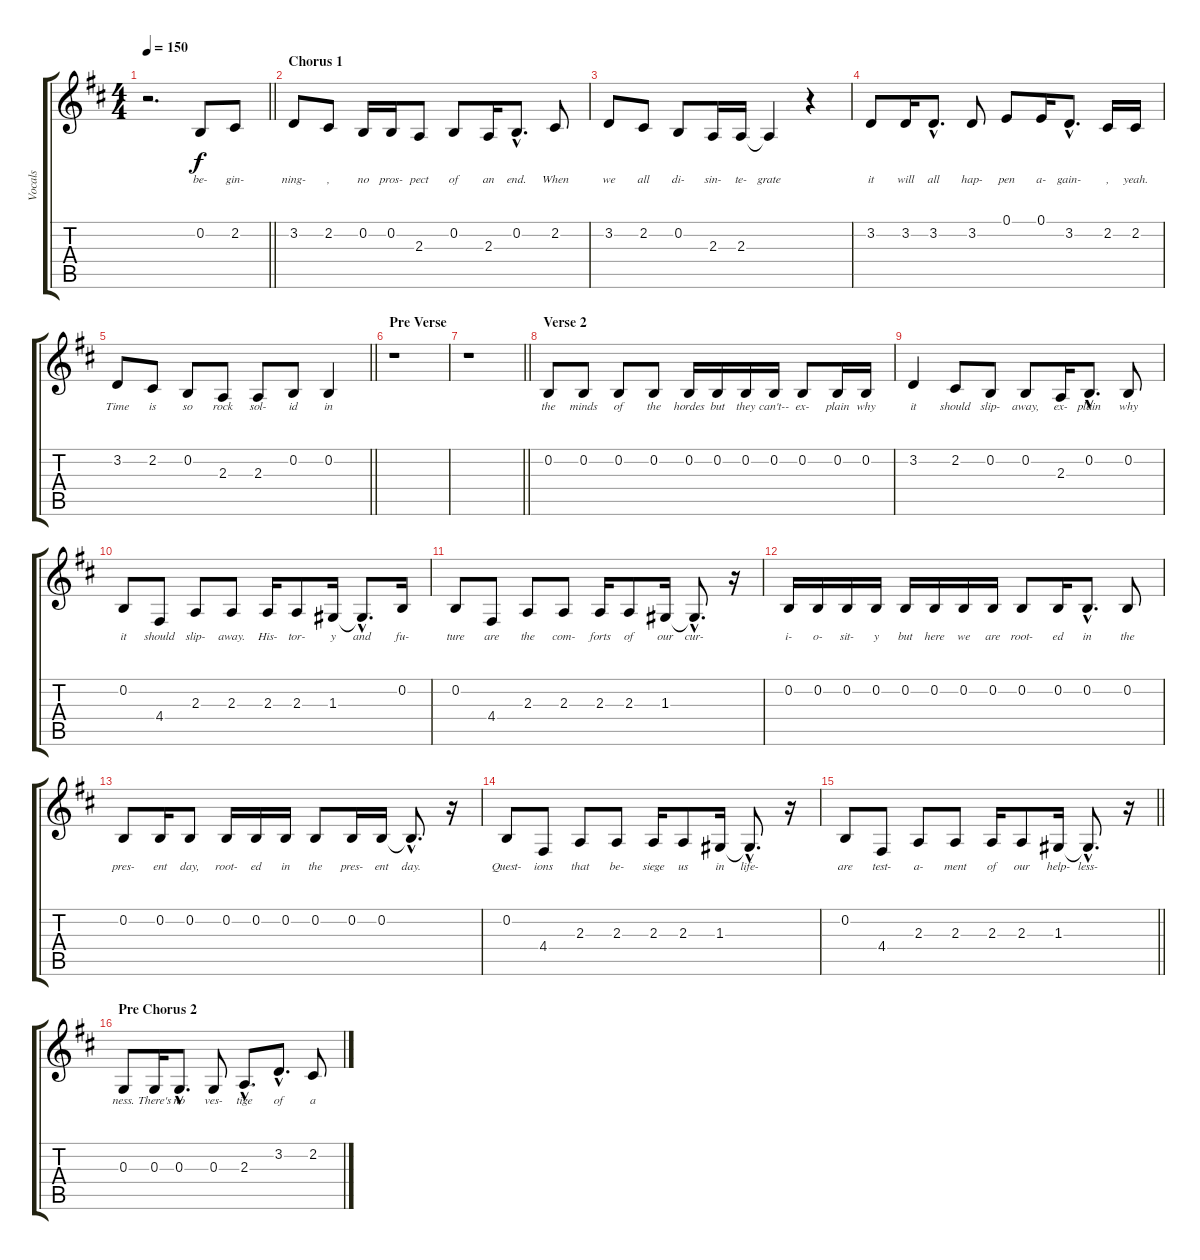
\track ("Vocals" "Vocals") {instrument oboe}
\staff {score tabs}
\tuning (E4 B3 G3 D3 A2 E2) {hide}
\ts (4 4)
\tempo 150
\clef g2
\barLineRight lightlight
\ks bminor
r.2{d dy f} 0.2.8{lyrics (0 "be-") lyrics (1 "") lyrics (2 "") lyrics (3 "") lyrics (4 "")} 2.2.8{lyrics (0 "gin-") lyrics (1 "") lyrics (2 "") lyrics (3 "") lyrics (4 "")} |
\section ("" "Chorus 1")
3.2.8{lyrics (0 "ning-") lyrics (1 "") lyrics (2 "") lyrics (3 "") lyrics (4 "")} 2.2.8{lyrics (0 ",") lyrics (1 "") lyrics (2 "") lyrics (3 "") lyrics (4 "")} 0.2.16{lyrics (0 "no") lyrics (1 "") lyrics (2 "") lyrics (3 "") lyrics (4 "")} 0.2.16{lyrics (0 "pros-") lyrics (1 "") lyrics (2 "") lyrics (3 "") lyrics (4 "")} 2.3.8{lyrics (0 "pect") lyrics (1 "") lyrics (2 "") lyrics (3 "") lyrics (4 "")} 0.2.8{lyrics (0 "of") lyrics (1 "") lyrics (2 "") lyrics (3 "") lyrics (4 "")} 2.3.16{lyrics (0 "an") lyrics (1 "") lyrics (2 "") lyrics (3 "") lyrics (4 "")} 0.2{hac}.8{d lyrics (0 "end.") lyrics (1 "") lyrics (2 "") lyrics (3 "") lyrics (4 "")} 2.2.8{lyrics (0 "When") lyrics (1 "") lyrics (2 "") lyrics (3 "") lyrics (4 "")} |
3.2.8{lyrics (0 "we") lyrics (1 "") lyrics (2 "") lyrics (3 "") lyrics (4 "")} 2.2.8{lyrics (0 "all") lyrics (1 "") lyrics (2 "") lyrics (3 "") lyrics (4 "")} 0.2.8{lyrics (0 "di-") lyrics (1 "") lyrics (2 "") lyrics (3 "") lyrics (4 "")} 2.3.16{lyrics (0 "sin-") lyrics (1 "") lyrics (2 "") lyrics (3 "") lyrics (4 "")} 2.3.16{lyrics (0 "te-") lyrics (1 "") lyrics (2 "") lyrics (3 "") lyrics (4 "")} 2.3{t}.4{lyrics (0 "grate") lyrics (1 "") lyrics (2 "") lyrics (3 "") lyrics (4 "")} r.4 |
3.2.8{lyrics (0 "it") lyrics (1 "") lyrics (2 "") lyrics (3 "") lyrics (4 "")} 3.2.16{lyrics (0 "will") lyrics (1 "") lyrics (2 "") lyrics (3 "") lyrics (4 "")} 3.2{hac}.8{d lyrics (0 "all") lyrics (1 "") lyrics (2 "") lyrics (3 "") lyrics (4 "")} 3.2.8{lyrics (0 "hap-") lyrics (1 "") lyrics (2 "") lyrics (3 "") lyrics (4 "")} 0.1.8{lyrics (0 "pen") lyrics (1 "") lyrics (2 "") lyrics (3 "") lyrics (4 "")} 0.1.16{lyrics (0 "a-") lyrics (1 "") lyrics (2 "") lyrics (3 "") lyrics (4 "")} 3.2{hac}.8{d lyrics (0 "gain-") lyrics (1 "") lyrics (2 "") lyrics (3 "") lyrics (4 "")} 2.2.16{lyrics (0 ",") lyrics (1 "") lyrics (2 "") lyrics (3 "") lyrics (4 "")} 2.2.16{lyrics (0 "yeah.") lyrics (1 "") lyrics (2 "") lyrics (3 "") lyrics (4 "")} |
\barLineRight lightlight
3.2.8{lyrics (0 "Time") lyrics (1 "") lyrics (2 "") lyrics (3 "") lyrics (4 "")} 2.2.8{lyrics (0 "is") lyrics (1 "") lyrics (2 "") lyrics (3 "") lyrics (4 "")} 0.2.8{lyrics (0 "so") lyrics (1 "") lyrics (2 "") lyrics (3 "") lyrics (4 "")} 2.3.8{lyrics (0 "rock") lyrics (1 "") lyrics (2 "") lyrics (3 "") lyrics (4 "")} 2.3.8{lyrics (0 "sol-") lyrics (1 "") lyrics (2 "") lyrics (3 "") lyrics (4 "")} 0.2.8{lyrics (0 "id") lyrics (1 "") lyrics (2 "") lyrics (3 "") lyrics (4 "")} 0.2.4{lyrics (0 "in") lyrics (1 "") lyrics (2 "") lyrics (3 "") lyrics (4 "")} |
\section ("" "Pre Verse")
r.1 |
\barLineRight lightlight
r.1 |
\section ("" "Verse 2")
0.2.8{lyrics (0 "the") lyrics (1 "") lyrics (2 "") lyrics (3 "") lyrics (4 "")} 0.2.8{lyrics (0 "minds") lyrics (1 "") lyrics (2 "") lyrics (3 "") lyrics (4 "")} 0.2.8{lyrics (0 "of") lyrics (1 "") lyrics (2 "") lyrics (3 "") lyrics (4 "")} 0.2.8{lyrics (0 "the") lyrics (1 "") lyrics (2 "") lyrics (3 "") lyrics (4 "")} 0.2.16{lyrics (0 "hordes") lyrics (1 "") lyrics (2 "") lyrics (3 "") lyrics (4 "")} 0.2.16{lyrics (0 "but") lyrics (1 "") lyrics (2 "") lyrics (3 "") lyrics (4 "")} 0.2.16{lyrics (0 "they") lyrics (1 "") lyrics (2 "") lyrics (3 "") lyrics (4 "")} 0.2.16{lyrics (0 "can't--") lyrics (1 "") lyrics (2 "") lyrics (3 "") lyrics (4 "")} 0.2.8{lyrics (0 "ex-") lyrics (1 "") lyrics (2 "") lyrics (3 "") lyrics (4 "")} 0.2.16{lyrics (0 "plain") lyrics (1 "") lyrics (2 "") lyrics (3 "") lyrics (4 "")} 0.2.16{lyrics (0 "why") lyrics (1 "") lyrics (2 "") lyrics (3 "") lyrics (4 "")} |
3.2.4{lyrics (0 "it") lyrics (1 "") lyrics (2 "") lyrics (3 "") lyrics (4 "")} 2.2.8{lyrics (0 "should") lyrics (1 "") lyrics (2 "") lyrics (3 "") lyrics (4 "")} 0.2.8{lyrics (0 "slip-") lyrics (1 "") lyrics (2 "") lyrics (3 "") lyrics (4 "")} 0.2.8{lyrics (0 "away,") lyrics (1 "") lyrics (2 "") lyrics (3 "") lyrics (4 "")} 2.3.16{lyrics (0 "ex-") lyrics (1 "") lyrics (2 "") lyrics (3 "") lyrics (4 "")} 0.2{hac}.8{d lyrics (0 "plain") lyrics (1 "") lyrics (2 "") lyrics (3 "") lyrics (4 "")} 0.2.8{lyrics (0 "why") lyrics (1 "") lyrics (2 "") lyrics (3 "") lyrics (4 "")} |
0.2.8{lyrics (0 "it") lyrics (1 "") lyrics (2 "") lyrics (3 "") lyrics (4 "")} 4.4.8{lyrics (0 "should") lyrics (1 "") lyrics (2 "") lyrics (3 "") lyrics (4 "")} 2.3.8{lyrics (0 "slip-") lyrics (1 "") lyrics (2 "") lyrics (3 "") lyrics (4 "")} 2.3.8{lyrics (0 "away.") lyrics (1 "") lyrics (2 "") lyrics (3 "") lyrics (4 "")} 2.3.16{lyrics (0 "His-") lyrics (1 "") lyrics (2 "") lyrics (3 "") lyrics (4 "")} 2.3.8{lyrics (0 "tor-") lyrics (1 "") lyrics (2 "") lyrics (3 "") lyrics (4 "")} 1.3.16{lyrics (0 "y") lyrics (1 "") lyrics (2 "") lyrics (3 "") lyrics (4 "")} 1.3{hac t}.8{d lyrics (0 "and") lyrics (1 "") lyrics (2 "") lyrics (3 "") lyrics (4 "")} 0.2.16{lyrics (0 "fu-") lyrics (1 "") lyrics (2 "") lyrics (3 "") lyrics (4 "")} |
0.2.8{lyrics (0 "ture") lyrics (1 "") lyrics (2 "") lyrics (3 "") lyrics (4 "")} 4.4.8{lyrics (0 "are") lyrics (1 "") lyrics (2 "") lyrics (3 "") lyrics (4 "")} 2.3.8{lyrics (0 "the") lyrics (1 "") lyrics (2 "") lyrics (3 "") lyrics (4 "")} 2.3.8{lyrics (0 "com-") lyrics (1 "") lyrics (2 "") lyrics (3 "") lyrics (4 "")} 2.3.16{lyrics (0 "forts") lyrics (1 "") lyrics (2 "") lyrics (3 "") lyrics (4 "")} 2.3.8{lyrics (0 "of") lyrics (1 "") lyrics (2 "") lyrics (3 "") lyrics (4 "")} 1.3.16{lyrics (0 "our") lyrics (1 "") lyrics (2 "") lyrics (3 "") lyrics (4 "")} 1.3{hac t}.8{d lyrics (0 "cur-") lyrics (1 "") lyrics (2 "") lyrics (3 "") lyrics (4 "")} r.16 |
0.2.16{lyrics (0 "i-") lyrics (1 "") lyrics (2 "") lyrics (3 "") lyrics (4 "")} 0.2.16{lyrics (0 "o-") lyrics (1 "") lyrics (2 "") lyrics (3 "") lyrics (4 "")} 0.2.16{lyrics (0 "sit-") lyrics (1 "") lyrics (2 "") lyrics (3 "") lyrics (4 "")} 0.2.16{lyrics (0 "y") lyrics (1 "") lyrics (2 "") lyrics (3 "") lyrics (4 "")} 0.2.16{lyrics (0 "but") lyrics (1 "") lyrics (2 "") lyrics (3 "") lyrics (4 "")} 0.2.16{lyrics (0 "here") lyrics (1 "") lyrics (2 "") lyrics (3 "") lyrics (4 "")} 0.2.16{lyrics (0 "we") lyrics (1 "") lyrics (2 "") lyrics (3 "") lyrics (4 "")} 0.2.16{lyrics (0 "are") lyrics (1 "") lyrics (2 "") lyrics (3 "") lyrics (4 "")} 0.2.8{lyrics (0 "root-") lyrics (1 "") lyrics (2 "") lyrics (3 "") lyrics (4 "")} 0.2.16{lyrics (0 "ed") lyrics (1 "") lyrics (2 "") lyrics (3 "") lyrics (4 "")} 0.2{hac}.8{d lyrics (0 "in") lyrics (1 "") lyrics (2 "") lyrics (3 "") lyrics (4 "")} 0.2.8{lyrics (0 "the") lyrics (1 "") lyrics (2 "") lyrics (3 "") lyrics (4 "")} |
0.2.8{lyrics (0 "pres-") lyrics (1 "") lyrics (2 "") lyrics (3 "") lyrics (4 "")} 0.2.16{lyrics (0 "ent") lyrics (1 "") lyrics (2 "") lyrics (3 "") lyrics (4 "")} 0.2.8{lyrics (0 "day,") lyrics (1 "") lyrics (2 "") lyrics (3 "") lyrics (4 "")} 0.2.16{lyrics (0 "root-") lyrics (1 "") lyrics (2 "") lyrics (3 "") lyrics (4 "")} 0.2.16{lyrics (0 "ed") lyrics (1 "") lyrics (2 "") lyrics (3 "") lyrics (4 "")} 0.2.16{lyrics (0 "in") lyrics (1 "") lyrics (2 "") lyrics (3 "") lyrics (4 "")} 0.2.8{lyrics (0 "the") lyrics (1 "") lyrics (2 "") lyrics (3 "") lyrics (4 "")} 0.2.16{lyrics (0 "pres-") lyrics (1 "") lyrics (2 "") lyrics (3 "") lyrics (4 "")} 0.2.16{lyrics (0 "ent") lyrics (1 "") lyrics (2 "") lyrics (3 "") lyrics (4 "")} 0.2{hac t}.8{d lyrics (0 "day.") lyrics (1 "") lyrics (2 "") lyrics (3 "") lyrics (4 "")} r.16 |
0.2.8{lyrics (0 "Quest-") lyrics (1 "") lyrics (2 "") lyrics (3 "") lyrics (4 "")} 4.4.8{lyrics (0 "ions") lyrics (1 "") lyrics (2 "") lyrics (3 "") lyrics (4 "")} 2.3.8{lyrics (0 "that") lyrics (1 "") lyrics (2 "") lyrics (3 "") lyrics (4 "")} 2.3.8{lyrics (0 "be-") lyrics (1 "") lyrics (2 "") lyrics (3 "") lyrics (4 "")} 2.3.16{lyrics (0 "siege") lyrics (1 "") lyrics (2 "") lyrics (3 "") lyrics (4 "")} 2.3.8{lyrics (0 "us") lyrics (1 "") lyrics (2 "") lyrics (3 "") lyrics (4 "")} 1.3.16{lyrics (0 "in") lyrics (1 "") lyrics (2 "") lyrics (3 "") lyrics (4 "")} 1.3{hac t}.8{d lyrics (0 "life-") lyrics (1 "") lyrics (2 "") lyrics (3 "") lyrics (4 "")} r.16 |
\barLineRight lightlight
0.2.8{lyrics (0 "are") lyrics (1 "") lyrics (2 "") lyrics (3 "") lyrics (4 "")} 4.4.8{lyrics (0 "test-") lyrics (1 "") lyrics (2 "") lyrics (3 "") lyrics (4 "")} 2.3.8{lyrics (0 "a-") lyrics (1 "") lyrics (2 "") lyrics (3 "") lyrics (4 "")} 2.3.8{lyrics (0 "ment") lyrics (1 "") lyrics (2 "") lyrics (3 "") lyrics (4 "")} 2.3.16{lyrics (0 "of") lyrics (1 "") lyrics (2 "") lyrics (3 "") lyrics (4 "")} 2.3.8{lyrics (0 "our") lyrics (1 "") lyrics (2 "") lyrics (3 "") lyrics (4 "")} 1.3.16{lyrics (0 "help-") lyrics (1 "") lyrics (2 "") lyrics (3 "") lyrics (4 "")} 1.3{hac t}.8{d lyrics (0 "less-") lyrics (1 "") lyrics (2 "") lyrics (3 "") lyrics (4 "")} r.16 |
\section ("" "Pre Chorus 2")
0.3.8{lyrics (0 "ness.") lyrics (1 "") lyrics (2 "") lyrics (3 "") lyrics (4 "")} 0.3.16{lyrics (0 "There's") lyrics (1 "") lyrics (2 "") lyrics (3 "") lyrics (4 "")} 0.3{hac}.8{d lyrics (0 "no") lyrics (1 "") lyrics (2 "") lyrics (3 "") lyrics (4 "")} 0.3.8{lyrics (0 "ves-") lyrics (1 "") lyrics (2 "") lyrics (3 "") lyrics (4 "")} 2.3{hac}.8{d lyrics (0 "tige") lyrics (1 "") lyrics (2 "") lyrics (3 "") lyrics (4 "")} 3.2{hac}.8{d lyrics (0 "of") lyrics (1 "") lyrics (2 "") lyrics (3 "") lyrics (4 "")} 2.2.8{lyrics (0 "a") lyrics (1 "") lyrics (2 "") lyrics (3 "") lyrics (4 "")}
